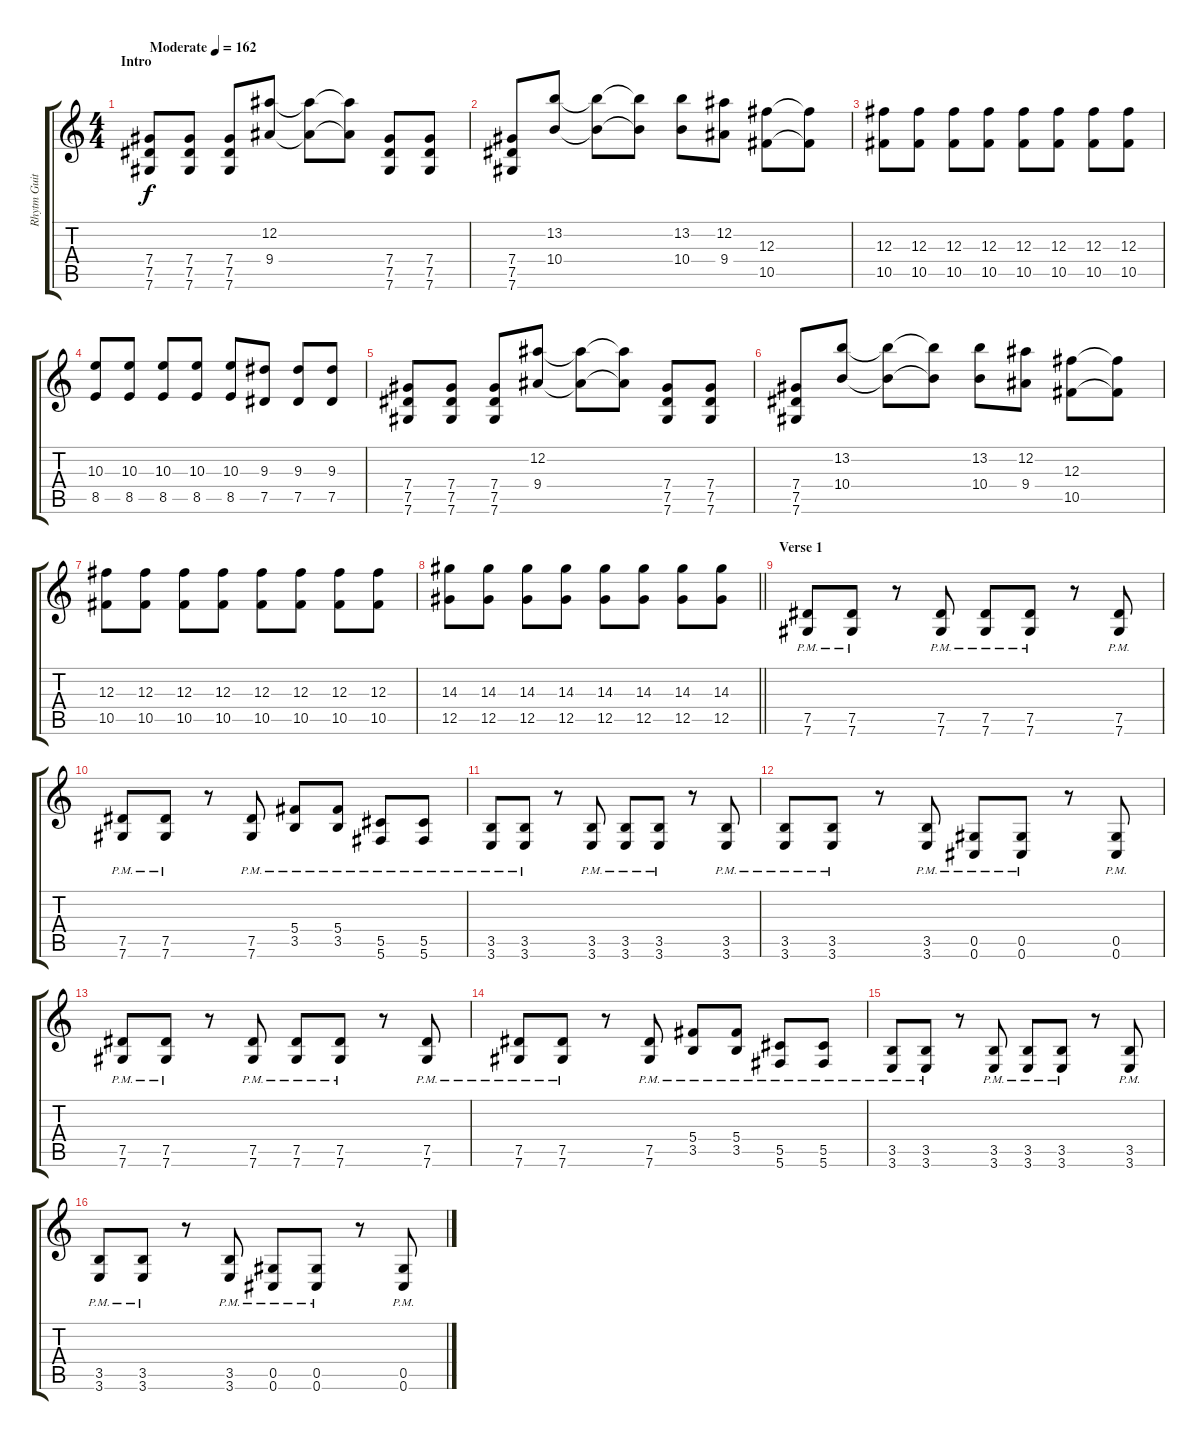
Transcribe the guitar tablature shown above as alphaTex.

\track ("Rhytm Guitar [R]" "Rhytm Guit") {instrument distortionguitar}
\staff {score tabs}
\tuning (Eb4 Bb3 Gb3 Db3 Ab2 Db2) {hide}
\ts (4 4)
\section ("" "Intro")
\tempo (162 "Moderate")
\clef g2
\ks c
(7.4 7.5 7.6).8{dy f instrument distortionguitar} (7.4 7.5 7.6).8 (7.4 7.5 7.6).8 (12.2 9.4).8 (12.2{t} 9.4{t}).8 (12.2{t} 9.4{t}).8 (7.4 7.5 7.6).8 (7.4 7.5 7.6).8 |
(7.4 7.5 7.6).8 (13.2 10.4).8 (13.2{t} 10.4{t}).8 (13.2{t} 10.4{t}).8 (13.2 10.4).8 (12.2 9.4).8 (12.3 10.5).8 (12.3{t} 10.5{t}).8 |
(12.3 10.5).8 (12.3 10.5).8 (12.3 10.5).8 (12.3 10.5).8 (12.3 10.5).8 (12.3 10.5).8 (12.3 10.5).8 (12.3 10.5).8 |
(10.3 8.5).8 (10.3 8.5).8 (10.3 8.5).8 (10.3 8.5).8 (10.3 8.5).8 (9.3 7.5).8 (9.3 7.5).8 (9.3 7.5).8 |
(7.4 7.5 7.6).8 (7.4 7.5 7.6).8 (7.4 7.5 7.6).8 (12.2 9.4).8 (12.2{t} 9.4{t}).8 (12.2{t} 9.4{t}).8 (7.4 7.5 7.6).8 (7.4 7.5 7.6).8 |
(7.4 7.5 7.6).8 (13.2 10.4).8 (13.2{t} 10.4{t}).8 (13.2{t} 10.4{t}).8 (13.2 10.4).8 (12.2 9.4).8 (12.3 10.5).8 (12.3{t} 10.5{t}).8 |
(12.3 10.5).8 (12.3 10.5).8 (12.3 10.5).8 (12.3 10.5).8 (12.3 10.5).8 (12.3 10.5).8 (12.3 10.5).8 (12.3 10.5).8 |
\barLineRight lightlight
(14.3 12.5).8 (14.3 12.5).8 (14.3 12.5).8 (14.3 12.5).8 (14.3 12.5).8 (14.3 12.5).8 (14.3 12.5).8 (14.3 12.5).8 |
\section ("" "Verse 1")
(7.5{pm} 7.6{pm}).8 (7.5{pm} 7.6{pm}).8 r.8 (7.5{pm} 7.6{pm}).8 (7.5{pm} 7.6{pm}).8 (7.5{pm} 7.6{pm}).8 r.8 (7.5{pm} 7.6{pm}).8 |
(7.5{pm} 7.6{pm}).8 (7.5{pm} 7.6{pm}).8 r.8 (7.5{pm} 7.6{pm}).8 (5.4{pm} 3.5{pm}).8 (5.4{pm} 3.5{pm}).8 (5.5{pm} 5.6{pm}).8 (5.5{pm} 5.6{pm}).8 |
(3.5{pm} 3.6{pm}).8 (3.5{pm} 3.6{pm}).8 r.8 (3.5{pm} 3.6{pm}).8 (3.5{pm} 3.6{pm}).8 (3.5{pm} 3.6{pm}).8 r.8 (3.5{pm} 3.6{pm}).8 |
(3.5{pm} 3.6{pm}).8 (3.5{pm} 3.6{pm}).8 r.8 (3.5{pm} 3.6{pm}).8 (0.5{pm} 0.6{pm}).8 (0.5{pm} 0.6{pm}).8 r.8 (0.5{pm} 0.6{pm}).8 |
(7.5{pm} 7.6{pm}).8 (7.5{pm} 7.6{pm}).8 r.8 (7.5{pm} 7.6{pm}).8 (7.5{pm} 7.6{pm}).8 (7.5{pm} 7.6{pm}).8 r.8 (7.5{pm} 7.6{pm}).8 |
(7.5{pm} 7.6{pm}).8 (7.5{pm} 7.6{pm}).8 r.8 (7.5{pm} 7.6{pm}).8 (5.4{pm} 3.5{pm}).8 (5.4{pm} 3.5{pm}).8 (5.5{pm} 5.6{pm}).8 (5.5{pm} 5.6{pm}).8 |
(3.5{pm} 3.6{pm}).8 (3.5{pm} 3.6{pm}).8 r.8 (3.5{pm} 3.6{pm}).8 (3.5{pm} 3.6{pm}).8 (3.5{pm} 3.6{pm}).8 r.8 (3.5{pm} 3.6{pm}).8 |
(3.5{pm} 3.6{pm}).8 (3.5{pm} 3.6{pm}).8 r.8 (3.5{pm} 3.6{pm}).8 (0.5{pm} 0.6{pm}).8 (0.5{pm} 0.6{pm}).8 r.8 (0.5{pm} 0.6{pm}).8
